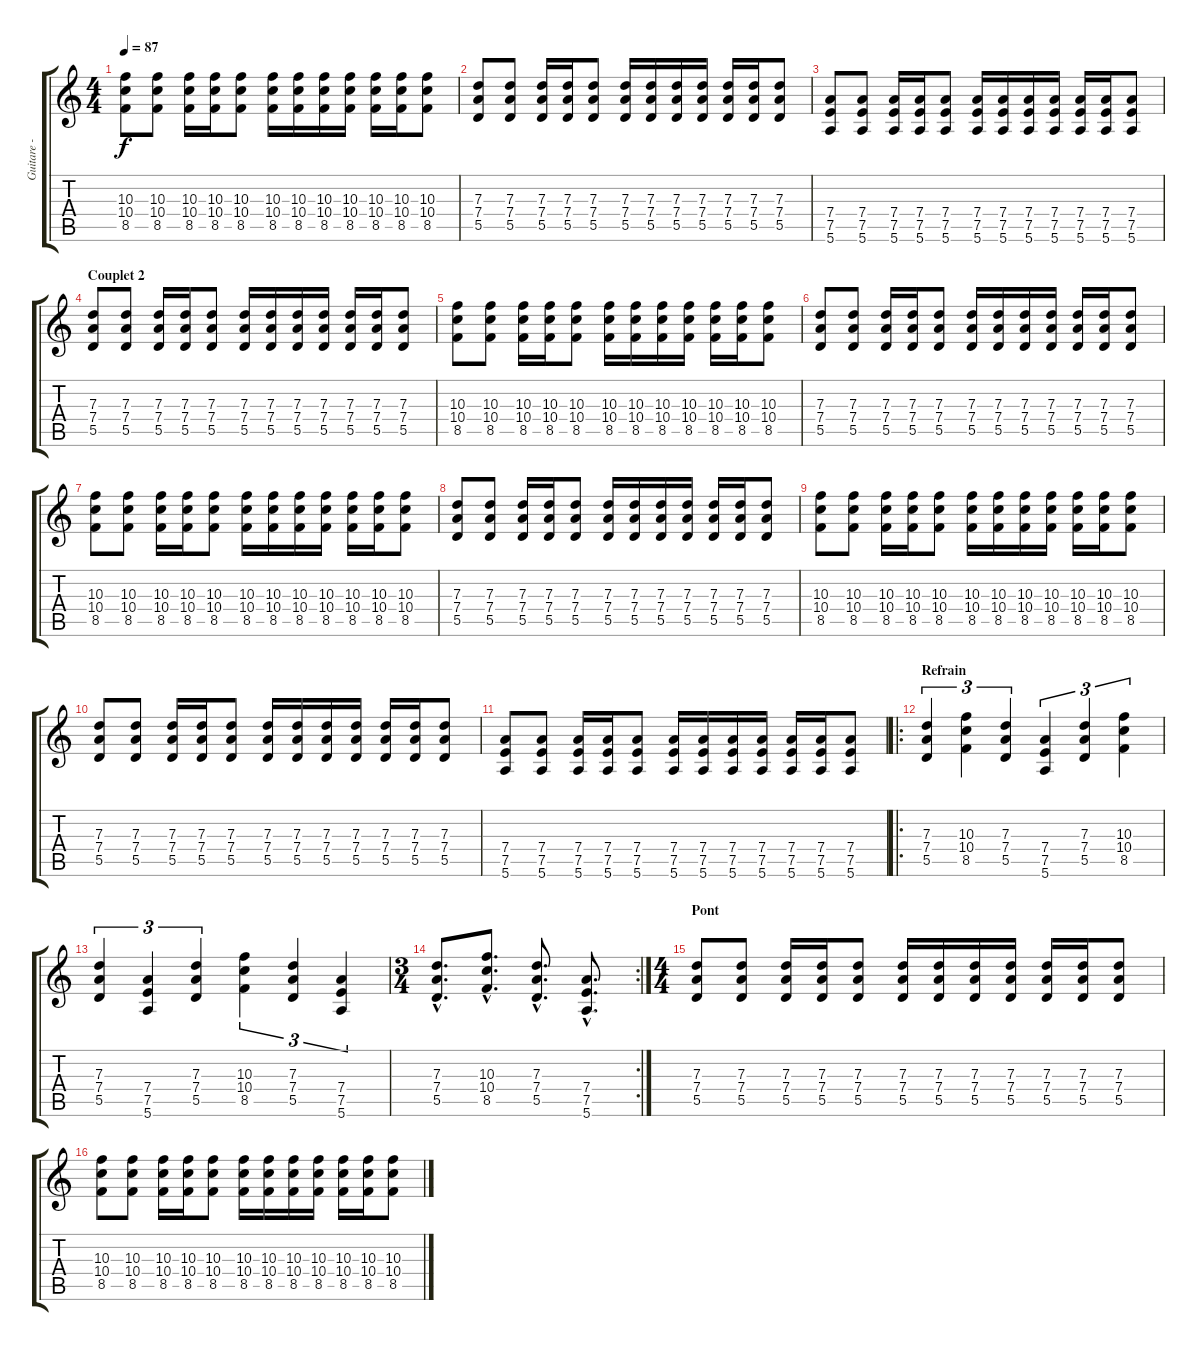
\track ("Guitare - Bozo" "Guitare - ") {instrument distortionguitar}
\staff {score tabs}
\tuning (E4 B3 G3 D3 A2 E2) {hide}
\ts (4 4)
\tempo 87
\clef g2
\ks c
(10.3 10.4 8.5).8{dy f} (10.3 10.4 8.5).8 (10.3 10.4 8.5).16 (10.3 10.4 8.5).16 (10.3 10.4 8.5).8 (10.3 10.4 8.5).16 (10.3 10.4 8.5).16 (10.3 10.4 8.5).16 (10.3 10.4 8.5).16 (10.3 10.4 8.5).16 (10.3 10.4 8.5).16 (10.3 10.4 8.5).8 |
(7.3 7.4 5.5).8 (7.3 7.4 5.5).8 (7.3 7.4 5.5).16 (7.3 7.4 5.5).16 (7.3 7.4 5.5).8 (7.3 7.4 5.5).16 (7.3 7.4 5.5).16 (7.3 7.4 5.5).16 (7.3 7.4 5.5).16 (7.3 7.4 5.5).16 (7.3 7.4 5.5).16 (7.3 7.4 5.5).8 |
(7.4 7.5 5.6).8 (7.4 7.5 5.6).8 (7.4 7.5 5.6).16 (7.4 7.5 5.6).16 (7.4 7.5 5.6).8 (7.4 7.5 5.6).16 (7.4 7.5 5.6).16 (7.4 7.5 5.6).16 (7.4 7.5 5.6).16 (7.4 7.5 5.6).16 (7.4 7.5 5.6).16 (7.4 7.5 5.6).8 |
\section ("" "Couplet 2")
(7.3 7.4 5.5).8 (7.3 7.4 5.5).8 (7.3 7.4 5.5).16 (7.3 7.4 5.5).16 (7.3 7.4 5.5).8 (7.3 7.4 5.5).16 (7.3 7.4 5.5).16 (7.3 7.4 5.5).16 (7.3 7.4 5.5).16 (7.3 7.4 5.5).16 (7.3 7.4 5.5).16 (7.3 7.4 5.5).8 |
(10.3 10.4 8.5).8 (10.3 10.4 8.5).8 (10.3 10.4 8.5).16 (10.3 10.4 8.5).16 (10.3 10.4 8.5).8 (10.3 10.4 8.5).16 (10.3 10.4 8.5).16 (10.3 10.4 8.5).16 (10.3 10.4 8.5).16 (10.3 10.4 8.5).16 (10.3 10.4 8.5).16 (10.3 10.4 8.5).8 |
(7.3 7.4 5.5).8 (7.3 7.4 5.5).8 (7.3 7.4 5.5).16 (7.3 7.4 5.5).16 (7.3 7.4 5.5).8 (7.3 7.4 5.5).16 (7.3 7.4 5.5).16 (7.3 7.4 5.5).16 (7.3 7.4 5.5).16 (7.3 7.4 5.5).16 (7.3 7.4 5.5).16 (7.3 7.4 5.5).8 |
(10.3 10.4 8.5).8 (10.3 10.4 8.5).8 (10.3 10.4 8.5).16 (10.3 10.4 8.5).16 (10.3 10.4 8.5).8 (10.3 10.4 8.5).16 (10.3 10.4 8.5).16 (10.3 10.4 8.5).16 (10.3 10.4 8.5).16 (10.3 10.4 8.5).16 (10.3 10.4 8.5).16 (10.3 10.4 8.5).8 |
(7.3 7.4 5.5).8 (7.3 7.4 5.5).8 (7.3 7.4 5.5).16 (7.3 7.4 5.5).16 (7.3 7.4 5.5).8 (7.3 7.4 5.5).16 (7.3 7.4 5.5).16 (7.3 7.4 5.5).16 (7.3 7.4 5.5).16 (7.3 7.4 5.5).16 (7.3 7.4 5.5).16 (7.3 7.4 5.5).8 |
(10.3 10.4 8.5).8 (10.3 10.4 8.5).8 (10.3 10.4 8.5).16 (10.3 10.4 8.5).16 (10.3 10.4 8.5).8 (10.3 10.4 8.5).16 (10.3 10.4 8.5).16 (10.3 10.4 8.5).16 (10.3 10.4 8.5).16 (10.3 10.4 8.5).16 (10.3 10.4 8.5).16 (10.3 10.4 8.5).8 |
(7.3 7.4 5.5).8 (7.3 7.4 5.5).8 (7.3 7.4 5.5).16 (7.3 7.4 5.5).16 (7.3 7.4 5.5).8 (7.3 7.4 5.5).16 (7.3 7.4 5.5).16 (7.3 7.4 5.5).16 (7.3 7.4 5.5).16 (7.3 7.4 5.5).16 (7.3 7.4 5.5).16 (7.3 7.4 5.5).8 |
(7.4 7.5 5.6).8 (7.4 7.5 5.6).8 (7.4 7.5 5.6).16 (7.4 7.5 5.6).16 (7.4 7.5 5.6).8 (7.4 7.5 5.6).16 (7.4 7.5 5.6).16 (7.4 7.5 5.6).16 (7.4 7.5 5.6).16 (7.4 7.5 5.6).16 (7.4 7.5 5.6).16 (7.4 7.5 5.6).8 |
\ro
\section ("" "Refrain")
(7.3 7.4 5.5).4{tu (3 2)} (10.3 10.4 8.5).4{tu (3 2)} (7.3 7.4 5.5).4{tu (3 2)} (7.4 7.5 5.6).4{tu (3 2)} (7.3 7.4 5.5).4{tu (3 2)} (10.3 10.4 8.5).4{tu (3 2)} |
(7.3 7.4 5.5).4{tu (3 2)} (7.4 7.5 5.6).4{tu (3 2)} (7.3 7.4 5.5).4{tu (3 2)} (10.3 10.4 8.5).4{tu (3 2)} (7.3 7.4 5.5).4{tu (3 2)} (7.4 7.5 5.6).4{tu (3 2)} |
\rc 2
\ts (3 4)
(7.3 7.4{hac} 5.5{hac}).8{d} (10.3{hac} 10.4{hac} 8.5{hac}).8{d} (7.3{hac} 7.4{hac} 5.5{hac}).8{d} (7.4{hac} 7.5{hac} 5.6{hac}).8{d} |
\ts (4 4)
\section ("" "Pont")
(7.3 7.4 5.5).8 (7.3 7.4 5.5).8 (7.3 7.4 5.5).16 (7.3 7.4 5.5).16 (7.3 7.4 5.5).8 (7.3 7.4 5.5).16 (7.3 7.4 5.5).16 (7.3 7.4 5.5).16 (7.3 7.4 5.5).16 (7.3 7.4 5.5).16 (7.3 7.4 5.5).16 (7.3 7.4 5.5).8 |
(10.3 10.4 8.5).8 (10.3 10.4 8.5).8 (10.3 10.4 8.5).16 (10.3 10.4 8.5).16 (10.3 10.4 8.5).8 (10.3 10.4 8.5).16 (10.3 10.4 8.5).16 (10.3 10.4 8.5).16 (10.3 10.4 8.5).16 (10.3 10.4 8.5).16 (10.3 10.4 8.5).16 (10.3 10.4 8.5).8
